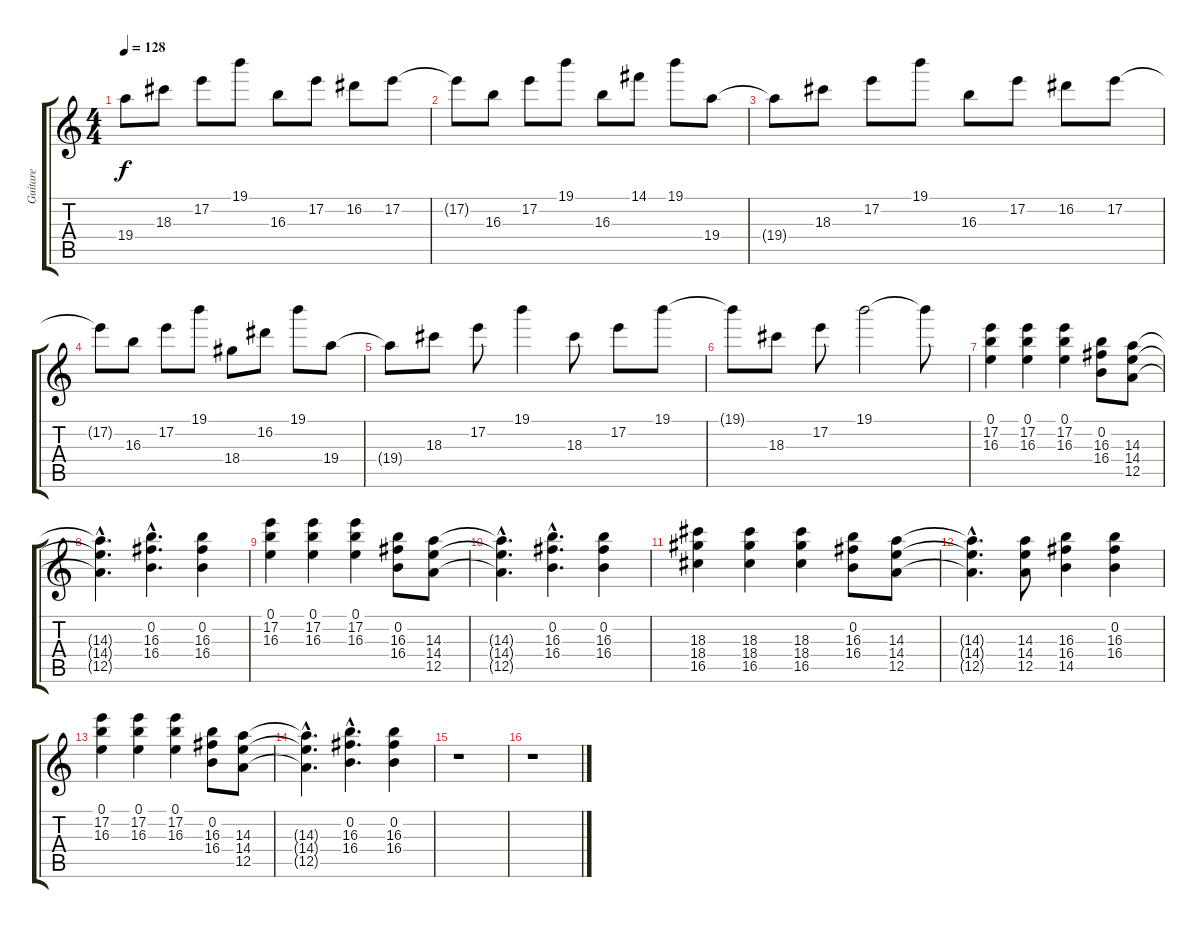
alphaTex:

\track ("Guitare" "Guitare") {instrument electricguitarclean}
\staff {score tabs}
\tuning (E4 B3 G3 D3 A2 E2) {hide}
\ts (4 4)
\tempo 128
\clef g2
\ks c
19.4{t}.8{dy f} 18.3.8 17.2.8 19.1.8 16.3.8 17.2.8 16.2.8 17.2.8 |
17.2{t}.8 16.3.8 17.2.8 19.1.8 16.3.8 14.1.8 19.1.8 19.4.8 |
19.4{t}.8 18.3.8 17.2.8 19.1.8 16.3.8 17.2.8 16.2.8 17.2.8 |
17.2{t}.8 16.3.8 17.2.8 19.1.8 18.4.8 16.2.8 19.1.8 19.4.8 |
19.4{t}.8 18.3.8 17.2.8 19.1.4 18.3.8 17.2.8 19.1.8 |
19.1{t}.8 18.3.8 17.2.8 19.1.2 19.1{t}.8 |
(0.1 17.2 16.3).4 (0.1 17.2 16.3).4 (0.1 17.2 16.3).4 (0.2 16.3 16.4).8 (14.3 14.4 12.5).8 |
(14.3{hac t} 14.4{hac t} 12.5{hac t}).4{d} (0.2{hac} 16.3{hac} 16.4{hac}).4{d} (0.2 16.3 16.4).4 |
(0.1 17.2 16.3).4 (0.1 17.2 16.3).4 (0.1 17.2 16.3).4 (0.2 16.3 16.4).8 (14.3 14.4 12.5).8 |
(14.3{hac t} 14.4{hac t} 12.5{hac t}).4{d} (0.2{hac} 16.3{hac} 16.4{hac}).4{d} (0.2 16.3 16.4).4 |
(18.3 18.4 16.5).4 (18.3 18.4 16.5).4 (18.3 18.4 16.5).4 (0.2 16.3 16.4).8 (14.3 14.4 12.5).8 |
(14.3{hac t} 14.4{hac t} 12.5{hac t}).4{d} (14.3 14.4 12.5).8 (16.3 16.4 14.5).4 (0.2 16.3 16.4).4 |
(0.1 17.2 16.3).4 (0.1 17.2 16.3).4 (0.1 17.2 16.3).4 (0.2 16.3 16.4).8 (14.3 14.4 12.5).8 |
(14.3{hac t} 14.4{hac t} 12.5{hac t}).4{d} (0.2{hac} 16.3{hac} 16.4{hac}).4{d} (0.2 16.3 16.4).4 |
r.1 |
r.1
